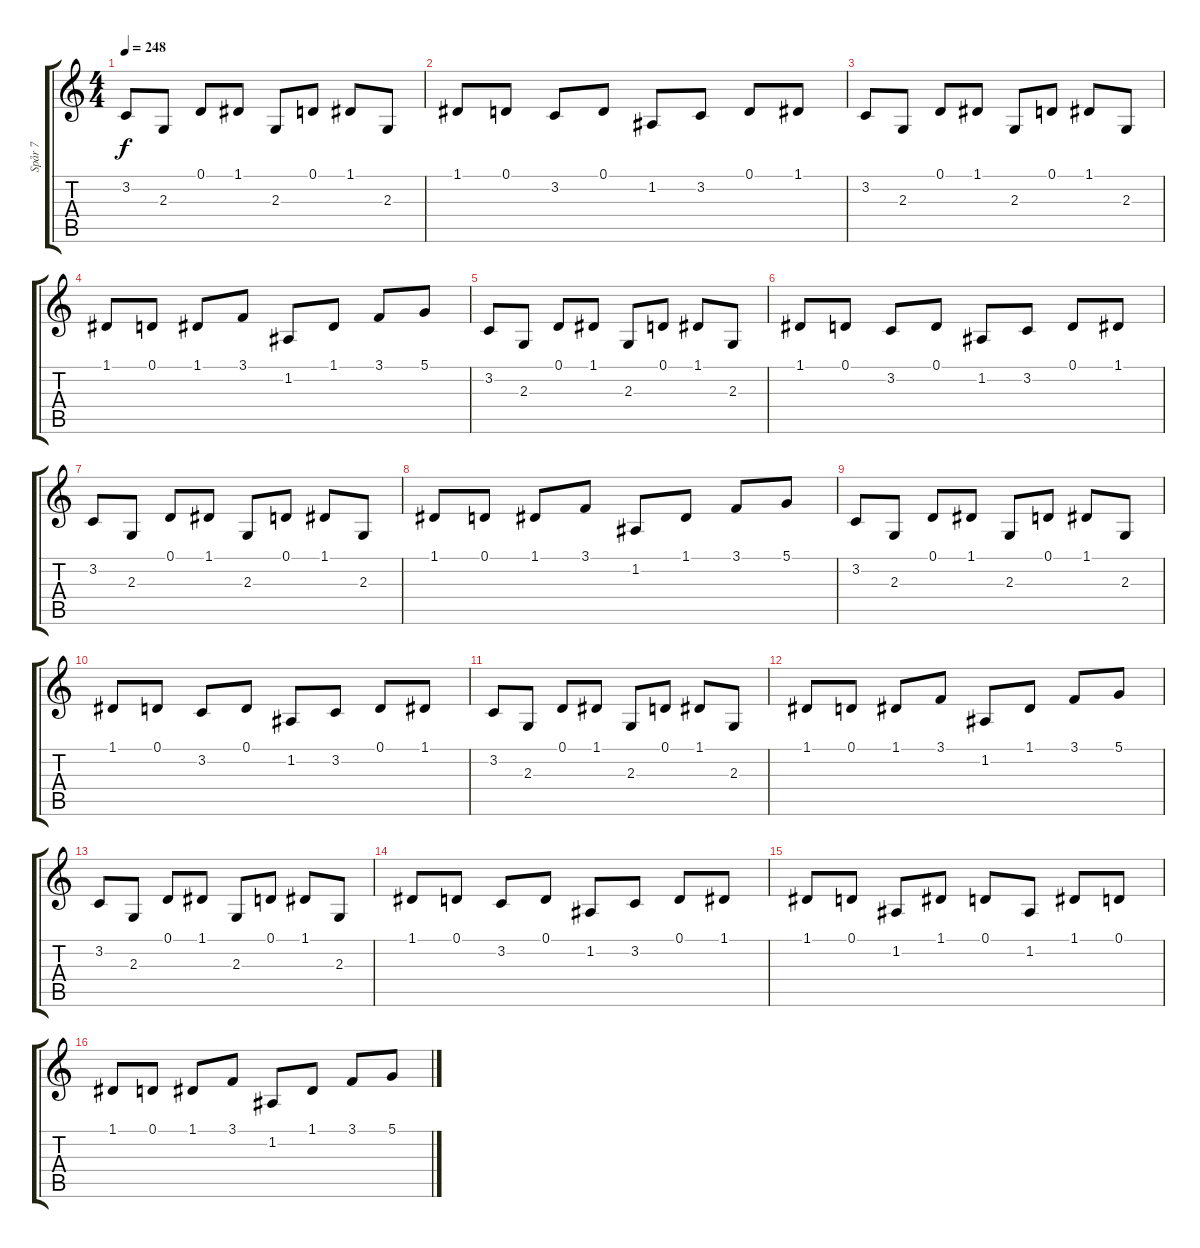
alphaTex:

\track ("Spår 7" "Spår 7") {instrument lead2sawtooth}
\staff {score tabs}
\tuning (D4 A3 F3 C3 G2 C2) {hide}
\ts (4 4)
\tempo 248
\clef g2
\ks c
3.2.8{dy f} 2.3.8 0.1.8 1.1.8 2.3.8 0.1.8 1.1.8 2.3.8 |
1.1.8 0.1.8 3.2.8 0.1.8 1.2.8 3.2.8 0.1.8 1.1.8 |
3.2.8 2.3.8 0.1.8 1.1.8 2.3.8 0.1.8 1.1.8 2.3.8 |
1.1.8 0.1.8 1.1.8 3.1.8 1.2.8 1.1.8 3.1.8 5.1.8 |
3.2.8 2.3.8 0.1.8 1.1.8 2.3.8 0.1.8 1.1.8 2.3.8 |
1.1.8 0.1.8 3.2.8 0.1.8 1.2.8 3.2.8 0.1.8 1.1.8 |
3.2.8 2.3.8 0.1.8 1.1.8 2.3.8 0.1.8 1.1.8 2.3.8 |
1.1.8 0.1.8 1.1.8 3.1.8 1.2.8 1.1.8 3.1.8 5.1.8 |
3.2.8 2.3.8 0.1.8 1.1.8 2.3.8 0.1.8 1.1.8 2.3.8 |
1.1.8 0.1.8 3.2.8 0.1.8 1.2.8 3.2.8 0.1.8 1.1.8 |
3.2.8 2.3.8 0.1.8 1.1.8 2.3.8 0.1.8 1.1.8 2.3.8 |
1.1.8 0.1.8 1.1.8 3.1.8 1.2.8 1.1.8 3.1.8 5.1.8 |
3.2.8 2.3.8 0.1.8 1.1.8 2.3.8 0.1.8 1.1.8 2.3.8 |
1.1.8 0.1.8 3.2.8 0.1.8 1.2.8 3.2.8 0.1.8 1.1.8 |
1.1.8 0.1.8 1.2.8 1.1.8 0.1.8 1.2.8 1.1.8 0.1.8 |
1.1.8 0.1.8 1.1.8 3.1.8 1.2.8 1.1.8 3.1.8 5.1.8
